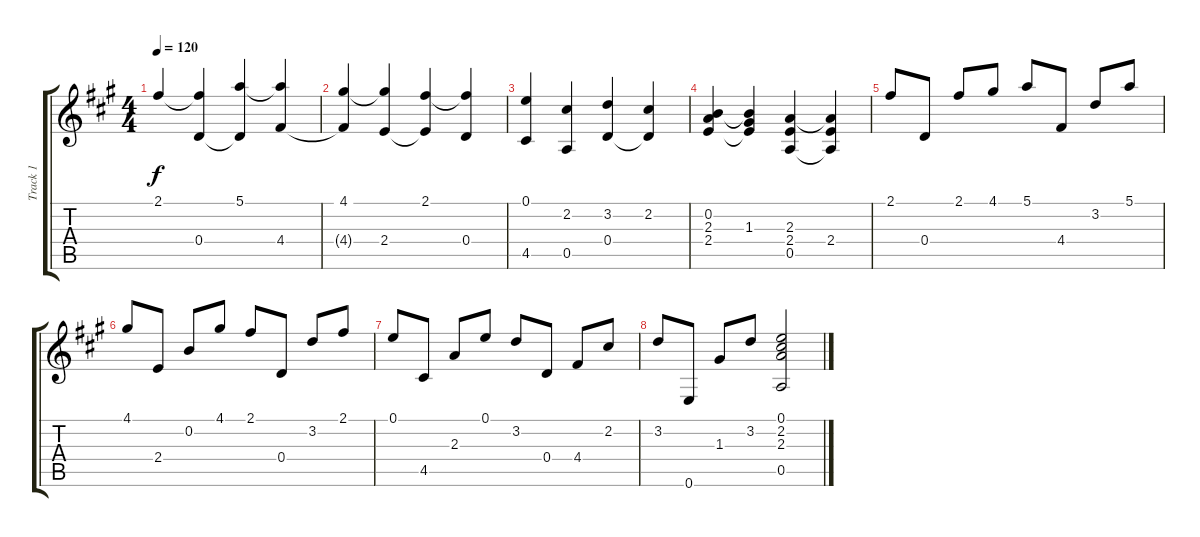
\track ("Track 1" "Track 1") {instrument acousticguitarnylon}
\staff {score tabs}
\tuning (E4 B3 G3 D3 A2 E2) {hide}
\ts (4 4)
\tempo 120
\clef g2
\ks a
2.1.4{dy f beam Up} (2.1{t} 0.4).4{beam Up} (5.1 0.4{t}).4{beam Up} (5.1{t} 4.4).4{beam Up} |
(4.1 4.4{t}).4{beam Up} (4.1{t} 2.4).4{beam Up} (2.1 2.4{t}).4{beam Up} (2.1{t} 0.4).4{beam Up} |
(0.1 4.5).4 (2.2 0.5).4{beam Up} (3.2 0.4).4 (2.2 0.4{t}).4 |
(0.2 2.3 2.4).4 (0.2{t} 1.3 2.4{t}).4 (2.3 2.4 0.5).4 (2.3{t} 2.4 0.5{t}).4 |
2.1.8{beam Up} 0.4.8{beam Up} 2.1.8{beam Up} 4.1.8{beam Up} 5.1.8{beam Up} 4.4.8{beam Up} 3.2.8{beam Up} 5.1.8{beam Up} |
4.1.8{beam Up} 2.4.8{beam Up} 0.2.8{beam Up} 4.1.8{beam Up} 2.1.8{beam Up} 0.4.8{beam Up} 3.2.8{beam Up} 2.1.8{beam Up} |
0.1.8 4.5.8 2.3.8{beam Up} 0.1.8{beam Up} 3.2.8 0.4.8 4.4.8 2.2.8 |
3.2.8 0.6.8 1.3.8{beam Up} 3.2.8{beam Up} (0.1 2.2 2.3 0.5).2
